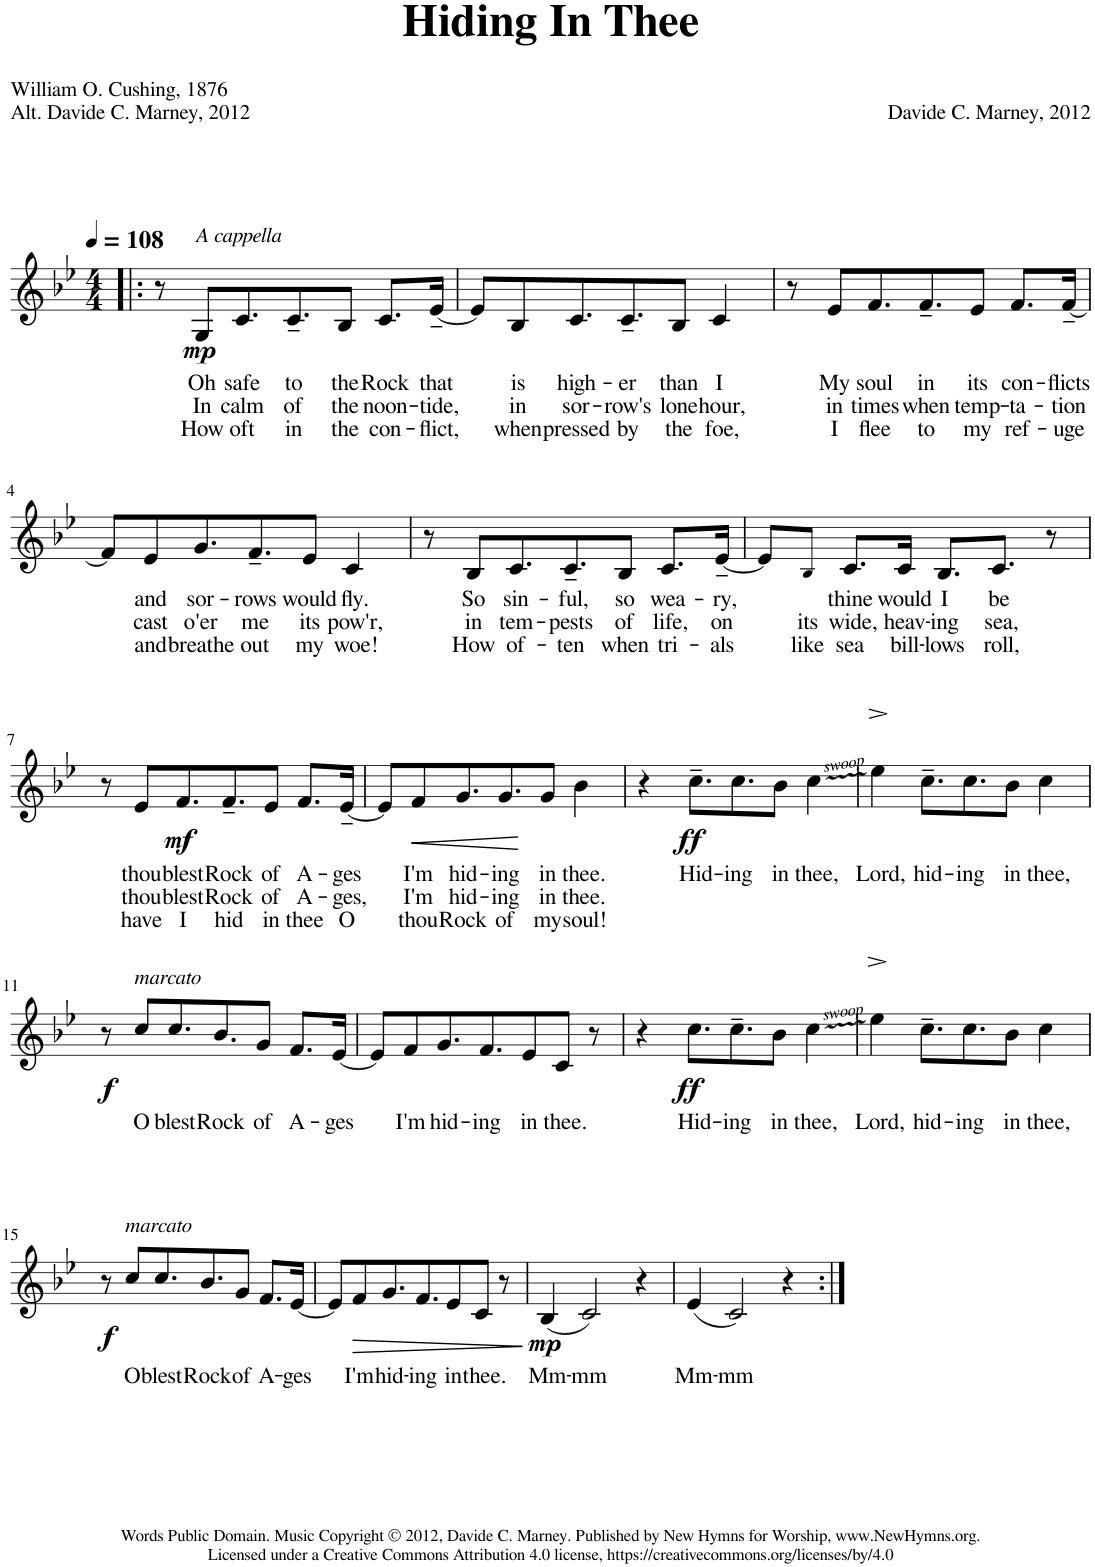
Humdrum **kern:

**kern	**text	**text	**text	**dynam
*part1	*part1	*part1	*part1	*part1
*staff1	*staff1	*staff1	*staff1	*staff1
*I"Voice	*	*	*	*
*clefG2	*	*	*	*
*k[b-e-]	*	*	*	*
*M4/4	*	*	*	*
*MM108	*	*	*	*
=1!|:	=1!|:	=1!|:	=1!|:	=1!|:
8r	.	.	.	.
!LO:TX:a:i:t=A cappella	!	!	!	!
!	!LO:LY:b	!LO:LY:b	!LO:LY:b	!LO:DY:b
8G/L	Oh	In	How	mp
!	!LO:LY:b	!LO:LY:b	!LO:LY:b	!
8.c/	safe	calm	oft	.
!	!LO:LY:b	!LO:LY:b	!LO:LY:b	!
8.c~/	to	of	in	.
!	!LO:LY:b	!LO:LY:b	!LO:LY:b	!
8B-/J	the	the	the	.
!	!LO:LY:b	!LO:LY:b	!LO:LY:b	!
8.c/L	Rock	noon-	con-	.
!	!LO:LY:b	!LO:LY:b	!LO:LY:b	!
[16e-~/Jk	that	-tide,	-flict,	.
=2	=2	=2	=2	=2
8e-/L]	.	.	.	.
!	!LO:LY:b	!LO:LY:b	!LO:LY:b	!
8B-/	is	in	when	.
!	!LO:LY:b	!LO:LY:b	!LO:LY:b	!
8.c/	high-	sor-	pressed	.
!	!LO:LY:b	!LO:LY:b	!LO:LY:b	!
8.c~/	-er	-row's	by	.
!	!LO:LY:b	!LO:LY:b	!LO:LY:b	!
8B-/J	than	lone	the	.
!	!LO:LY:b	!LO:LY:b	!LO:LY:b	!
4c/	I	hour,	foe,	.
=3	=3	=3	=3	=3
8r	.	.	.	.
!	!LO:LY:b	!LO:LY:b	!LO:LY:b	!
8e-/L	My	in	I	.
!	!LO:LY:b	!LO:LY:b	!LO:LY:b	!
8.f/	soul	times	flee	.
!	!LO:LY:b	!LO:LY:b	!LO:LY:b	!
8.f~/	in	when	to	.
!	!LO:LY:b	!LO:LY:b	!LO:LY:b	!
8e-/J	its	temp-	my	.
!	!LO:LY:b	!LO:LY:b	!LO:LY:b	!
8.f/L	con-	-ta-	ref-	.
!	!LO:LY:b	!LO:LY:b	!LO:LY:b	!
[16f~/Jk	-flicts	-tion	-uge	.
!!LO:LB:g=z
=4	=4	=4	=4	=4
8f/L]	.	.	.	.
!	!LO:LY:b	!LO:LY:b	!LO:LY:b	!
8e-/	and	cast	and	.
!	!LO:LY:b	!LO:LY:b	!LO:LY:b	!
8.g/	sor-	o'er	breathe	.
!	!LO:LY:b	!LO:LY:b	!LO:LY:b	!
8.f~/	-rows	me	out	.
!	!LO:LY:b	!LO:LY:b	!LO:LY:b	!
8e-/J	would	its	my	.
!	!LO:LY:b	!LO:LY:b	!LO:LY:b	!
4c/	fly.	pow'r,	woe!	.
=5	=5	=5	=5	=5
8r	.	.	.	.
!	!LO:LY:b	!LO:LY:b	!LO:LY:b	!
8B-/L	So	in	How	.
!	!LO:LY:b	!LO:LY:b	!LO:LY:b	!
8.c/	sin-	tem-	of-	.
!	!LO:LY:b	!LO:LY:b	!LO:LY:b	!
8.c~/	-ful,	-pests	-ten	.
!	!LO:LY:b	!LO:LY:b	!LO:LY:b	!
8B-/J	so	of	when	.
!	!LO:LY:b	!LO:LY:b	!LO:LY:b	!
8.c/L	wea-	life,	tri-	.
!	!LO:LY:b	!LO:LY:b	!LO:LY:b	!
[16e-~/Jk	-ry,	on	-als	.
=6	=6	=6	=6	=6
8e-/L]	.	.	.	.
!	!	!LO:LY:b	!LO:LY:b	!
8B-!/J	.	its	like	.
!	!LO:LY:b	!LO:LY:b	!LO:LY:b	!
8.c/L	thine	wide,	sea	.
!	!LO:LY:b	!LO:LY:b	!LO:LY:b	!
16c/Jk	would	heav-	bill-	.
!	!LO:LY:b	!LO:LY:b	!LO:LY:b	!
8.B-/L	I	-ing	-lows	.
!	!LO:LY:b	!LO:LY:b	!LO:LY:b	!
8.c/J	be	sea,	roll,	.
8r	.	.	.	.
!!LO:LB:g=z
=7	=7	=7	=7	=7
8r	.	.	.	.
!	!LO:LY:b	!LO:LY:b	!LO:LY:b	!
8e-/L	thou	thou	have	.
!	!LO:LY:b	!LO:LY:b	!LO:LY:b	!LO:DY:b
8.f/	blest	blest	I	mf
!	!LO:LY:b	!LO:LY:b	!LO:LY:b	!
8.f~/	Rock	Rock	hid	.
!	!LO:LY:b	!LO:LY:b	!LO:LY:b	!
8e-/J	of	of	in	.
!	!LO:LY:b	!LO:LY:b	!LO:LY:b	!
8.f/L	A-	A-	thee	.
!	!LO:LY:b	!LO:LY:b	!LO:LY:b	!
[16e-~/Jk	-ges	-ges,	O	.
=8	=8	=8	=8	=8
8e-/L]	.	.	.	.
!	!LO:LY:b	!LO:LY:b	!LO:LY:b	!LO:HP:b
8f/	I'm	I'm	thou	<
!	!LO:LY:b	!LO:LY:b	!LO:LY:b	!
8.g/	hid-	hid-	Rock	.
!	!LO:LY:b	!LO:LY:b	!LO:LY:b	!
8.g/	-ing	-ing	of	.
!	!LO:LY:b	!LO:LY:b	!LO:LY:b	!
8g/J	in	in	my	.
!	!LO:LY:b	!LO:LY:b	!LO:LY:b	!
4b-\	thee.	thee.	soul!	.
.	.	.	.	[
=9	=9	=9	=9	=9
4r	.	.	.	.
!	!LO:LY:b	!	!	!LO:DY:b
8.cc~\L	Hid-	.	.	ff
!	!LO:LY:b	!	!	!
8.cc\	-ing	.	.	.
!	!LO:LY:b	!	!	!
8b-\J	in	.	.	.
!	!LO:LY:b	!	!	!
4cc\	thee,	.	.	.
=10	=10	=10	=10	=10
!	!LO:LY:b	!	!	!
4ee-^\	Lord,	.	.	.
!	!LO:LY:b	!	!	!
8.cc~\L	hid-	.	.	.
!	!LO:LY:b	!	!	!
8.cc\	-ing	.	.	.
!	!LO:LY:b	!	!	!
8b-\J	in	.	.	.
!	!LO:LY:b	!	!	!
4cc\	thee,	.	.	.
!!LO:LB:g=z
=11	=11	=11	=11	=11
!	!	!	!	!LO:DY:b
8r	.	.	.	f
!LO:TX:a:i:t=marcato	!	!	!	!
!	!LO:LY:b	!	!	!
8cc/L	O	.	.	.
!	!LO:LY:b	!	!	!
8.cc/	blest	.	.	.
!	!LO:LY:b	!	!	!
8.b-/	Rock	.	.	.
!	!LO:LY:b	!	!	!
8g/J	of	.	.	.
!	!LO:LY:b	!	!	!
8.f/L	A-	.	.	.
!	!LO:LY:b	!	!	!
[16e-/Jk	-ges	.	.	.
=12	=12	=12	=12	=12
8e-/L]	.	.	.	.
!	!LO:LY:b	!	!	!
8f/	I'm	.	.	.
!	!LO:LY:b	!	!	!
8.g/	hid-	.	.	.
!	!LO:LY:b	!	!	!
8.f/	-ing	.	.	.
!	!LO:LY:b	!	!	!
8e-/	in	.	.	.
!	!LO:LY:b	!	!	!
8c/J	thee.	.	.	.
8r	.	.	.	.
=13	=13	=13	=13	=13
4r	.	.	.	.
!	!LO:LY:b	!	!	!LO:DY:b
8.cc\L	Hid-	.	.	ff
!	!LO:LY:b	!	!	!
8.cc~\	-ing	.	.	.
!	!LO:LY:b	!	!	!
8b-\J	in	.	.	.
!	!LO:LY:b	!	!	!
4cc\	thee,	.	.	.
=14	=14	=14	=14	=14
!	!LO:LY:b	!	!	!
4ee-^\	Lord,	.	.	.
!	!LO:LY:b	!	!	!
8.cc~\L	hid-	.	.	.
!	!LO:LY:b	!	!	!
8.cc\	-ing	.	.	.
!	!LO:LY:b	!	!	!
8b-\J	in	.	.	.
!	!LO:LY:b	!	!	!
4cc\	thee,	.	.	.
!!LO:LB:g=z
=15	=15	=15	=15	=15
!	!	!	!	!LO:DY:b
8r	.	.	.	f
!LO:TX:a:i:t=marcato	!	!	!	!
!	!LO:LY:b	!	!	!
8cc/L	O	.	.	.
!	!LO:LY:b	!	!	!
8.cc/	blest	.	.	.
!	!LO:LY:b	!	!	!
8.b-/	Rock	.	.	.
!	!LO:LY:b	!	!	!
8g/J	of	.	.	.
!	!LO:LY:b	!	!	!
8.f/L	A-	.	.	.
!	!LO:LY:b	!	!	!
[16e-/Jk	-ges	.	.	.
=16	=16	=16	=16	=16
8e-/L]	.	.	.	.
!	!LO:LY:b	!	!	!LO:HP:b
8f/	I'm	.	.	>
!	!LO:LY:b	!	!	!
8.g/	hid-	.	.	.
!	!LO:LY:b	!	!	!
8.f/	-ing	.	.	.
!	!LO:LY:b	!	!	!
8e-/	in	.	.	.
!	!LO:LY:b	!	!	!
8c/J	thee.	.	.	.
8r	.	.	.	.
.	.	.	.	]
=17	=17	=17	=17	=17
!	!LO:LY:b	!	!	!LO:DY:b
(4B-/	Mm-	.	.	mp
!	!LO:LY:b	!	!	!
2c/)	-mm	.	.	.
4r	.	.	.	.
=18	=18	=18	=18	=18
!	!LO:LY:b	!	!	!
(4e-/	Mm-	.	.	.
!	!LO:LY:b	!	!	!
2c/)	-mm	.	.	.
4r	.	.	.	.
=:|!	=:|!	=:|!	=:|!	=:|!
*-	*-	*-	*-	*-
